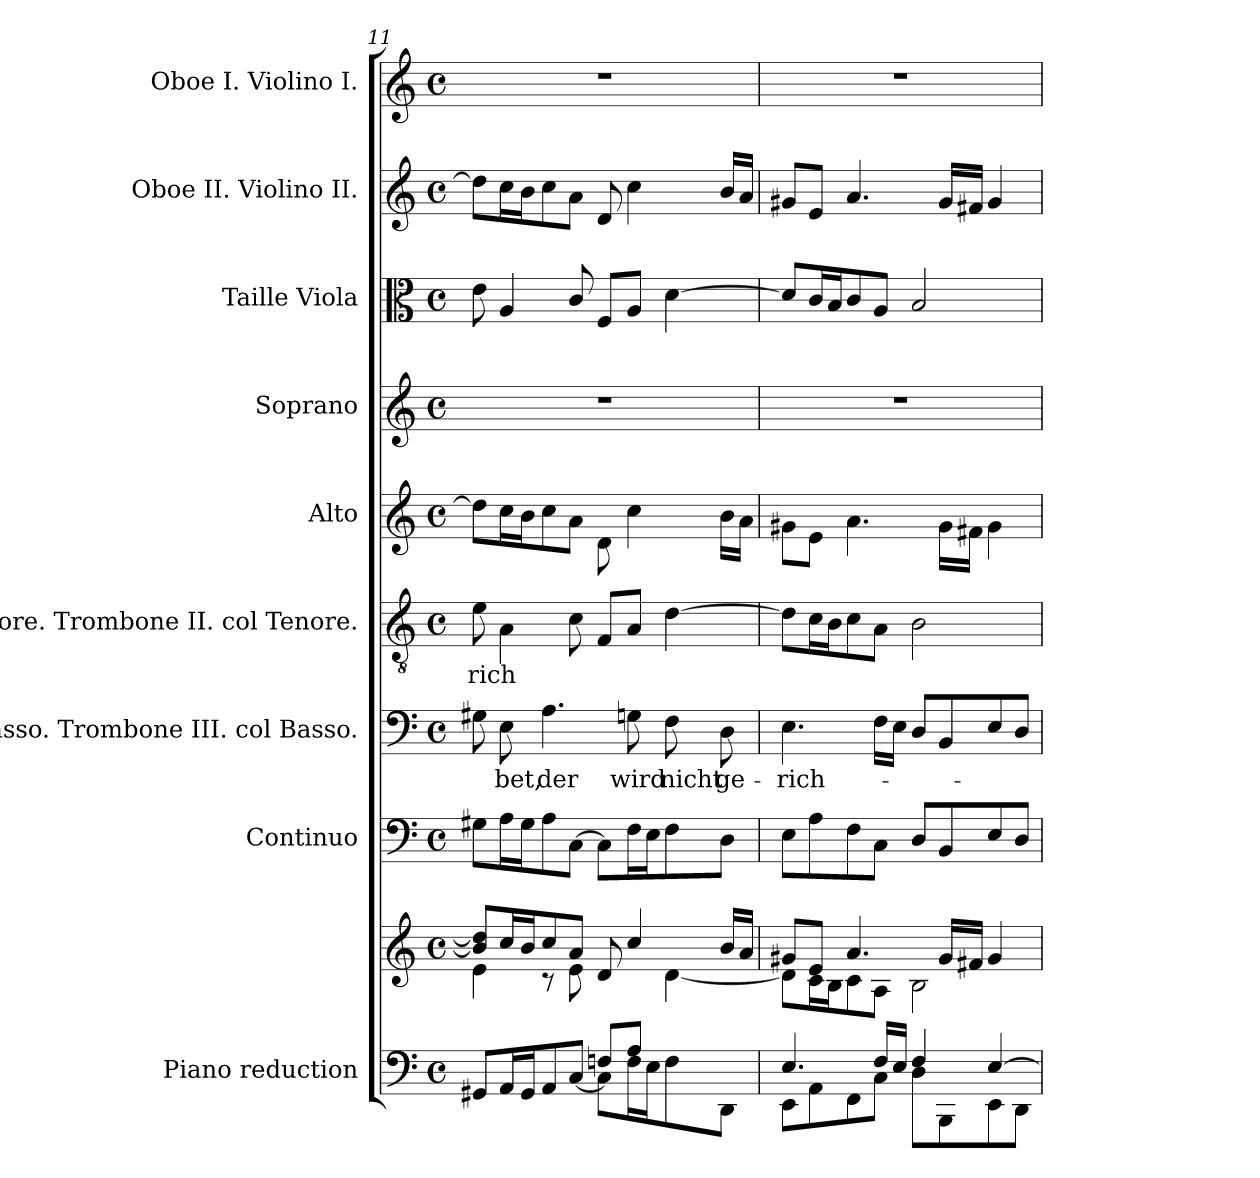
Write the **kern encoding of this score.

**kern	**kern	**kern	**kern	**text	**kern	**text	**kern	**kern	**kern	**kern	**kern
*part9	*part9	*part8	*part7	*part7	*part6	*part6	*part5	*part4	*part3	*part2	*part1
*staff10	*staff9	*staff8	*staff7	*staff7	*staff6	*staff6	*staff5	*staff4	*staff3	*staff2	*staff1
*I"Piano reduction	*	*I"Continuo	*I"Basso. Trombone III. col Basso.	*	*I"Tenore. Trombone II. col Tenore.	*	*I"Alto	*I"Soprano	*I"Taille Viola	*I"Oboe II. Violino II.	*I"Oboe I. Violino I.
*I'Pno	*	*	*	*	*	*	*	*	*	*I'Ob	*I'Ob
*clefF4	*clefG2	*clefF4	*clefF4	*	*clefGv2	*	*clefG2	*clefG2	*clefC3	*clefG2	*clefG2
*k[]	*k[]	*k[]	*k[]	*	*k[]	*	*k[]	*k[]	*k[]	*k[]	*k[]
*M4/4	*M4/4	*M4/4	*M4/4	*	*M4/4	*	*M4/4	*M4/4	*M4/4	*M4/4	*M4/4
*met(c)	*met(c)	*met(c)	*met(c)	*	*met(c)	*	*met(c)	*met(c)	*met(c)	*met(c)	*met(c)
=11	=11	=11	=11	=11	=11	=11	=11	=11	=11	=11	=11
*^	*^	*	*	*	*	*	*	*	*	*	*
!	!	!	!	!	!	!	!	!LO:LY:b	!	!	!	!	!
2ryy	8GG#X/L	8b/] 8dd/]L	4e\	8G#X\L	8G#X\	.	8e\	-rich	8dd\L]	1r	8e\	8dd\L]	1r
!	!	!	!	!	!	!LO:LY:b	!	!	!	!	!	!	!
.	16AA/L	16cc/L	.	16A\L	8E\	-bet,	4A\	.	16cc\L	.	4A/	16cc\L	.
.	16GG#/J	16b/J	.	16G#\J	.	.	.	.	16b\J	.	.	16b\J	.
!	!	!	!	!	!	!LO:LY:b	!	!	!	!	!	!	!
.	8AA/	8cc/	8r	8A\	4.A\	der	.	.	8cc\	.	.	8cc\	.
.	[<8C/J	8a/J	8e\	[8C\J	.	.	8c\	.	8a\J	.	8c/	8a\J	.
8Fn/L	8C\L]	8d/	4ryy	8C\L]	.	.	8F/L	.	8d\	.	8F/L	8d/	.
!	!	!	!	!	!	!LO:LY:b	!	!	!	!	!	!	!
8A/J	16F\L	4cc/	.	16F\L	8Gn\	wird	8A/J	.	4cc\	.	8A/J	4cc\	.
.	16E\J	.	.	16E\J	.	.	.	.	.	.	.	.	.
!	!	!	!	!	!	!LO:LY:b	!	!	!	!	!	!	!
4ryy	8F\	.	[4d\	8F\	8F\	nicht	[4d\	.	.	.	[4d\	.	.
!	!	!	!	!	!	!LO:LY:b	!	!	!	!	!	!	!
.	8DD\J	16b/LL	.	8D\J	8D\	ge-	.	.	16b\LL	.	.	16b/LL	.
.	.	16a/JJ	.	.	.	.	.	.	16a\JJ	.	.	16a/JJ	.
=12	=12	=12	=12	=12	=12	=12	=12	=12	=12	=12	=12	=12	=12
!	!	!	!	!	!	!LO:LY:b	!	!	!	!	!	!	!
4.E/	8EE\L	8g#X/L	8d\L]	8E\L	4.E\	-rich-	8d\L]	.	8g#X\L	1r	8d/L]	8g#X/L	1r
.	8AA\	8e/J	16c\L	8A\	.	.	16c\L	.	8e\J	.	16c/L	8e/J	.
.	.	.	16B\J	.	.	.	16B\J	.	.	.	16B/J	.	.
.	8FF\	4.a/	8c\	8F\	.	.	8c\	.	4.a\	.	8c/	4.a/	.
16F/LL	8C\J	.	8A\J	8C\J	16F\LL	.	8A\J	.	.	.	8A/J	.	.
16E/JJ	.	.	.	.	16E\JJ	.	.	.	.	.	.	.	.
4F/	8D\L	.	2B\	8D/L	8D/L	.	2B\	.	.	.	2B/	.	.
.	8BBB\	16g#/LL	.	8BB/	8BB/	.	.	.	16g#\LL	.	.	16g#/LL	.
.	.	16f#X/JJ	.	.	.	.	.	.	16f#X\JJ	.	.	16f#X/JJ	.
[4E/	8EE\	4g#/	.	8E/	8E/	.	.	.	4g#\	.	.	4g#/	.
.	8DD\J	.	.	8D/J	8D/J	.	.	.	.	.	.	.	.
*v	*v	*	*	*	*	*	*	*	*	*	*	*	*
*	*v	*v	*	*	*	*	*	*	*	*	*	*
=	=	=	=	=	=	=	=	=	=	=	=
*-	*-	*-	*-	*-	*-	*-	*-	*-	*-	*-	*-
